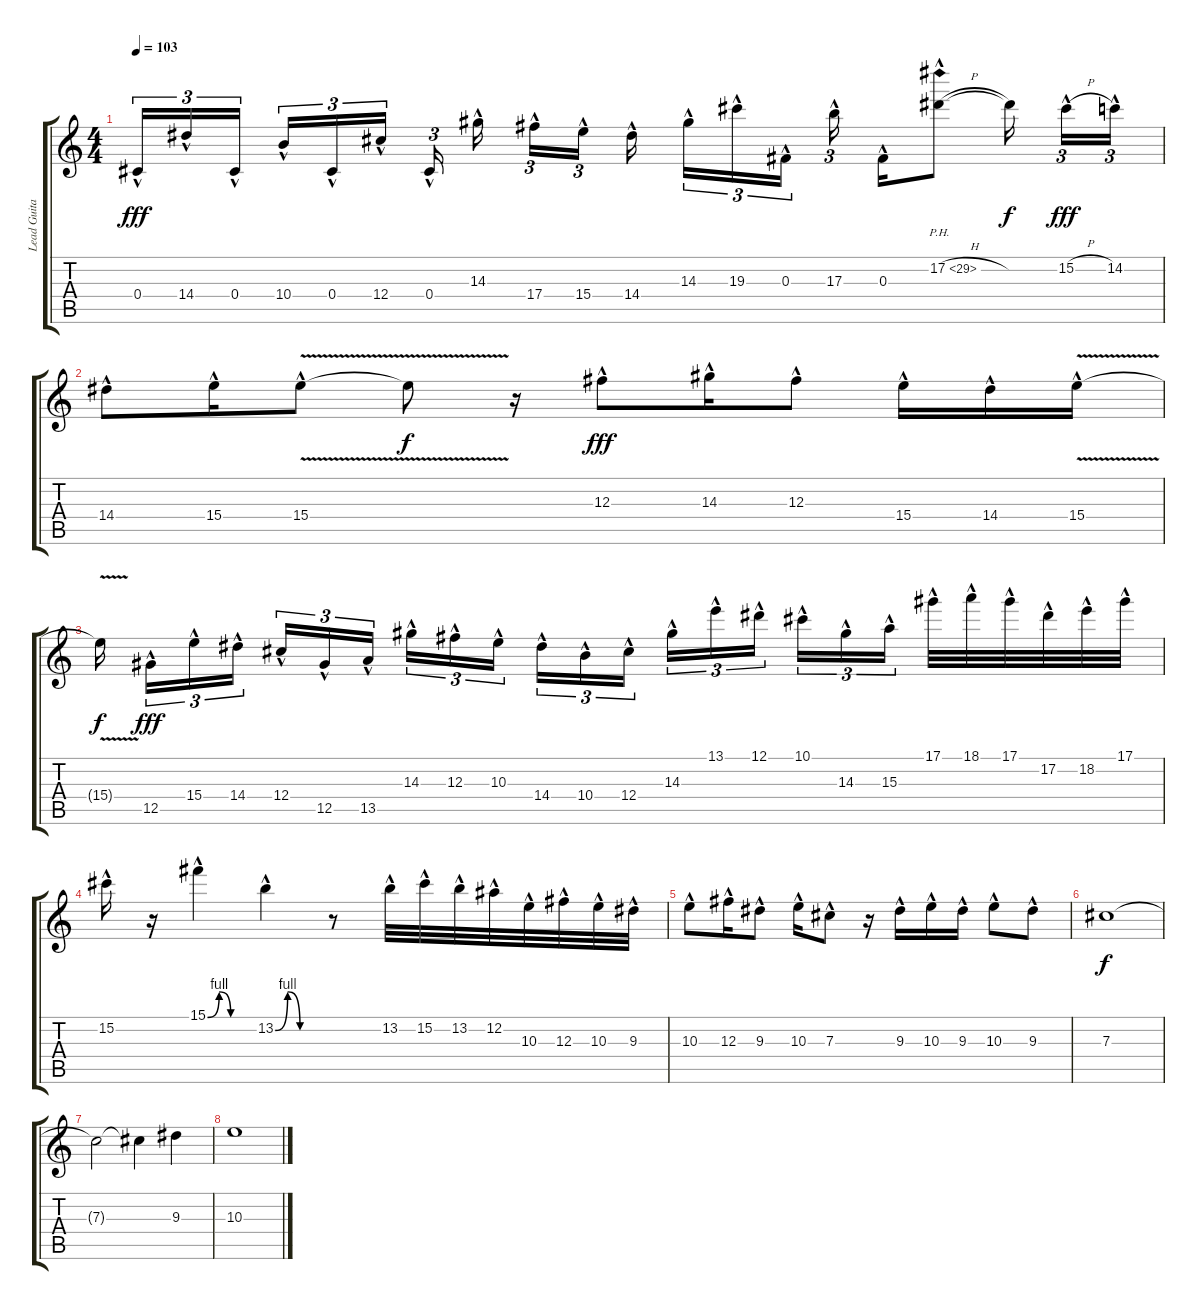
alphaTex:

\track ("Lead Guitar" "Lead Guita") {instrument distortionguitar}
\staff {score tabs}
\tuning (Eb4 Bb3 Gb3 Db3 Ab2 Db2) {hide}
\ts (4 4)
\tempo 103
\clef g2
\ks c
0.4{hac}.16{tu (3 2) dy fff} 14.4{hac}.16{tu (3 2)} 0.4{hac}.16{tu (3 2) beam splitsecondary} 10.4{hac}.16{tu (3 2)} 0.4{hac}.16{tu (3 2)} 12.4{hac}.16{tu (3 2)} 0.4{hac}.16{tu (3 2) beam splitsecondary} 14.3{hac}.16{beam splitsecondary} 17.4{hac}.16{tu (3 2)} 15.4{hac}.16{tu (3 2) beam splitsecondary} 14.4{hac}.16 14.3{hac}.16{tu (3 2)} 19.3{hac}.16{tu (3 2)} 0.3{hac}.16{tu (3 2) beam splitsecondary} 17.3{hac}.16{tu (3 2) beam splitsecondary} 0.3{hac}.16 17.2{ph 12 h hac}.8 17.2{t}.16{dy f beam splitsecondary} 15.2{h hac}.16{tu (3 2) dy fff} 14.2{hac}.16{tu (3 2)} |
14.4{hac}.8 15.4{hac}.16 15.4{v hac}.8 15.4{t}.8{dy f} r.16 12.3{hac}.8{dy fff} 14.3{hac}.16 12.3{hac}.8 15.4{hac}.16 14.4{hac}.16 15.4{v hac}.16 |
15.4{t}.16{dy f beam splitsecondary} 12.5{hac}.16{tu (3 2) dy fff} 15.4{hac}.16{tu (3 2)} 14.4{hac}.16{tu (3 2) beam splitsecondary} 12.4{hac}.16{tu (3 2)} 12.5{hac}.16{tu (3 2)} 13.5{hac}.16{tu (3 2) beam splitsecondary} 14.3{hac}.16{tu (3 2)} 12.3{hac}.16{tu (3 2)} 10.3{hac}.16{tu (3 2) beam splitsecondary} 14.4{hac}.16{tu (3 2)} 10.4{hac}.16{tu (3 2)} 12.4{hac}.16{tu (3 2) beam splitsecondary} 14.3{hac}.16{tu (3 2)} 13.1{hac}.16{tu (3 2)} 12.1{hac}.16{tu (3 2) beam splitsecondary} 10.1{hac}.16{tu (3 2)} 14.3{hac}.16{tu (3 2)} 15.3{hac}.16{tu (3 2) beam splitsecondary} 17.1{hac}.32 18.1{hac}.32 17.1{hac}.32 17.2{hac}.32 18.2{hac}.32 17.1{hac}.32 |
15.2{hac}.16 r.16 15.1{be (custom 0 0 15 4 30 0 60 0) hac}.4 13.2{be (custom 0 0 15 4 30 0 60 0) hac}.4 r.8 13.2{hac}.32 15.2{hac}.32 13.2{hac}.32 12.2{hac}.32 10.3{hac}.32 12.3{hac}.32 10.3{hac}.32 9.3{hac}.32 |
10.3{hac}.8 12.3{hac}.16 9.3{hac}.8 10.3{hac}.16 7.3{hac}.8 r.16 9.3{hac}.16 10.3{hac}.16 9.3{hac}.16 10.3{hac}.8 9.3{hac}.8 |
7.3.1{dy f volume 10 instrument electricguitarclean} |
7.3{t}.2 7.3{t}.4 9.3.4 |
10.3.1
